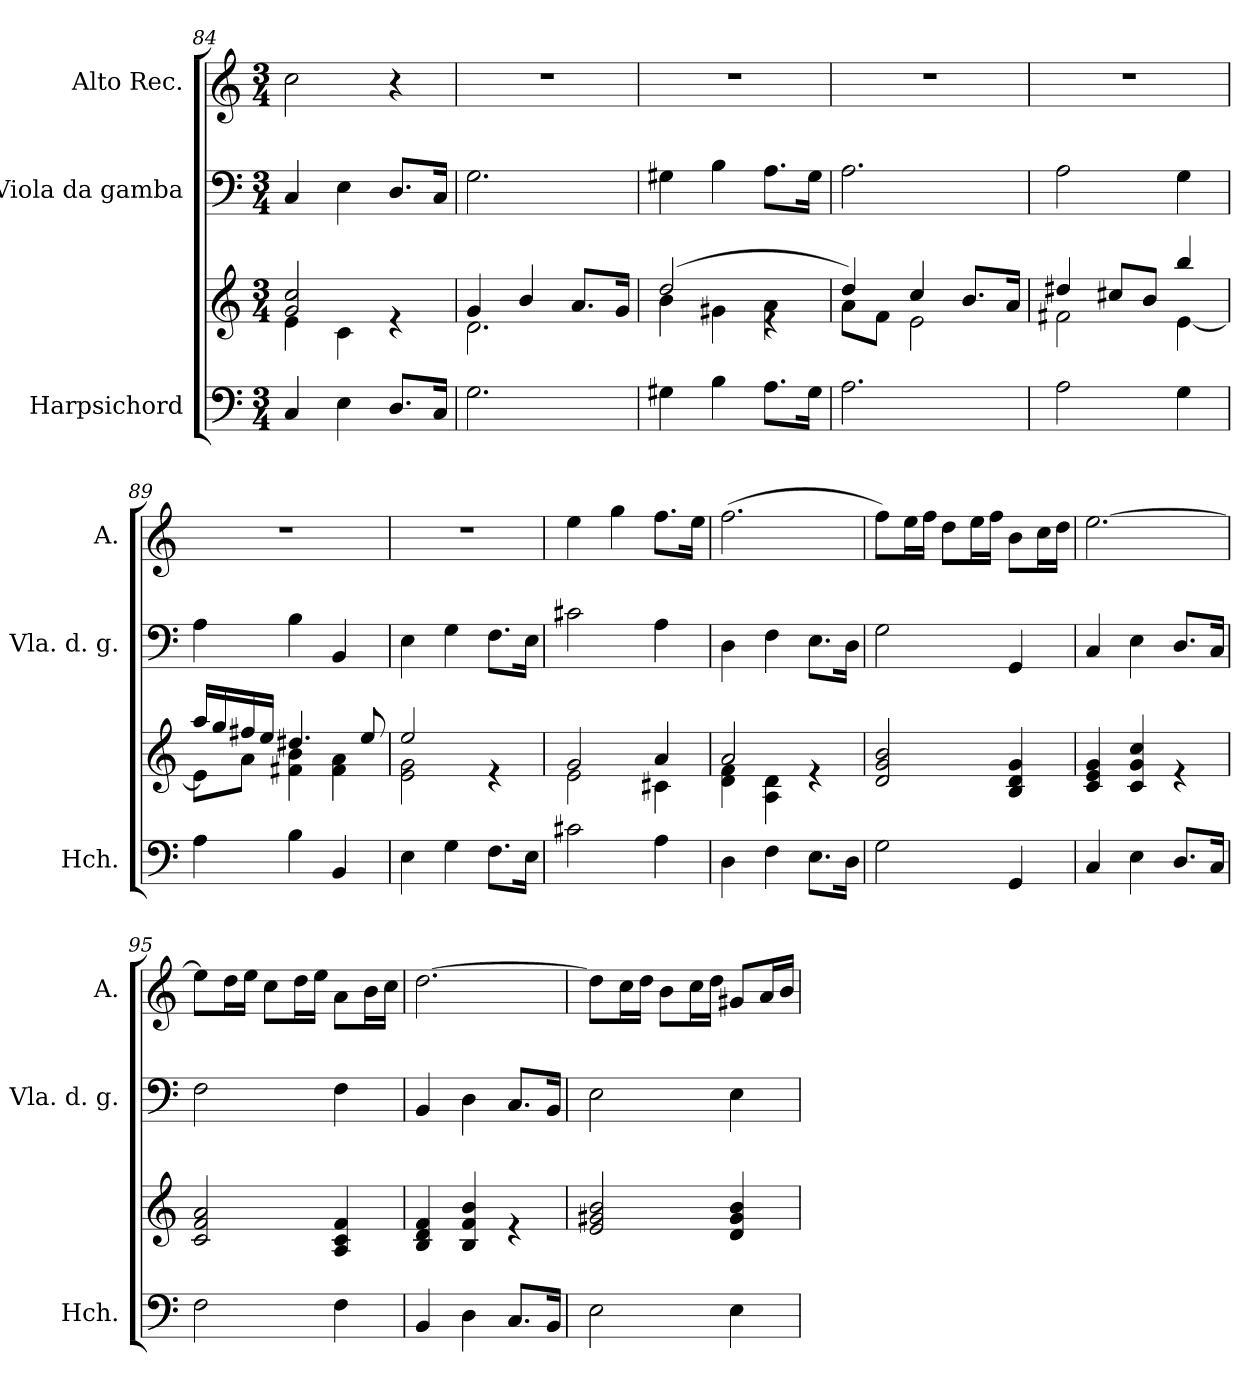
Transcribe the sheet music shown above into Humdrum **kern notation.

**kern	**kern	**kern	**kern
*part3	*part3	*part2	*part1
*staff4	*staff3	*staff2	*staff1
*I"Harpsichord	*	*I"Viola da gamba	*I"Alto Rec.
*I'Hch.	*	*I'Vla. d. g.	*I'A.
*clefF4	*clefG2	*clefF4	*clefG2
*k[]	*k[]	*k[]	*k[]
*M3/4	*M3/4	*M3/4	*M3/4
=84	=84	=84	=84
*	*^	*	*
4C/	2g/ 2cc/	4e\	4C/	2cc\
4E\	.	4c\	4E\	.
8.D/L	4re	4ryy	8.D/L	4r
16C/Jk	.	.	16C/Jk	.
=85	=85	=85	=85	=85
2.G\	4g/	2.d\	2.G\	2.r
.	4b/	.	.	.
.	8.a/L	.	.	.
.	16g/Jk	.	.	.
=86	=86	=86	=86	=86
4G#X\	(2dd/	4b\	4G#X\	2.r
4B\	.	4g#X\	4B\	.
8.A\L	4re	4a\	8.A\L	.
16G#\Jk	.	.	16G#\Jk	.
!!LO:LB:g=z
=87	=87	=87	=87	=87
2.A\	4dd/)	8a\L	2.A\	2.r
.	.	8f\J	.	.
.	4cc/	2e\	.	.
.	8.b/L	.	.	.
.	16a/Jk	.	.	.
=88	=88	=88	=88	=88
2A\	4dd#X/	2f#X\	2A\	2.r
.	8cc#X/L	.	.	.
.	8b/J	.	.	.
4G\	4bb/	[4e\	4G\	.
=89	=89	=89	=89	=89
4A\	16aa/LL	8e\L]	4A\	2.r
.	16gg/	.	.	.
.	16ff#X/	8a\J	.	.
.	16ee/JJ	.	.	.
4B\	4.dd#X/	4f#X\ 4b\	4B\	.
4BB/	.	4f#\ 4a\	4BB/	.
.	8ee/	.	.	.
=90	=90	=90	=90	=90
4E\	2ee/	2e\ 2g\	4E\	2.r
4G\	.	.	4G\	.
8.F\L	4re	4ryy	8.F\L	.
16E\Jk	.	.	16E\Jk	.
=91	=91	=91	=91	=91
2c#X\	2g/	2e\	2c#X\	4ee\
.	.	.	.	4gg\
4A\	4a/	4c#X\	4A\	8.ff\L
.	.	.	.	16ee\Jk
=92	=92	=92	=92	=92
4D\	2a/	4d\ 4f\	4D\	(2.ff\
4F\	.	4A\ 4d\	4F\	.
8.E\L	4re	4ryy	8.E\L	.
16D\Jk	.	.	16D\Jk	.
*	*v	*v	*	*
=93	=93	=93	=93
2G\	2d/ 2g/ 2b/	2G\	8ff\L)
.	.	.	16ee\L
.	.	.	16ff\JJ
.	.	.	8dd\L
.	.	.	16ee\L
.	.	.	16ff\JJ
4GG/	4B/ 4d/ 4g/	4GG/	8b\L
.	.	.	16cc\L
.	.	.	16dd\JJ
=94	=94	=94	=94
4C/	4c/ 4e/ 4g/	4C/	[2.ee\
4E\	4c/ 4g/ 4cc/	4E\	.
8.D/L	4re	8.D/L	.
16C/Jk	.	16C/Jk	.
=95	=95	=95	=95
2F\	2c/ 2f/ 2a/	2F\	8ee\L]
.	.	.	16dd\L
.	.	.	16ee\JJ
.	.	.	8cc\L
.	.	.	16dd\L
.	.	.	16ee\JJ
4F\	4A/ 4c/ 4f/	4F\	8a\L
.	.	.	16b\L
.	.	.	16cc\JJ
=96	=96	=96	=96
4BB/	4B/ 4d/ 4f/	4BB/	[2.dd\
4D\	4B/ 4f/ 4b/	4D\	.
8.C/L	4re	8.C/L	.
16BB/Jk	.	16BB/Jk	.
!!LO:PB:g=z
=97	=97	=97	=97
2E\	2e/ 2g#X/ 2b/	2E\	8dd\L]
.	.	.	16cc\L
.	.	.	16dd\JJ
.	.	.	8b\L
.	.	.	16cc\L
.	.	.	16dd\JJ
4E\	4d/ 4g#/ 4b/	4E\	8g#X/L
.	.	.	16a/L
.	.	.	16b/JJ
=	=	=	=
*-	*-	*-	*-
